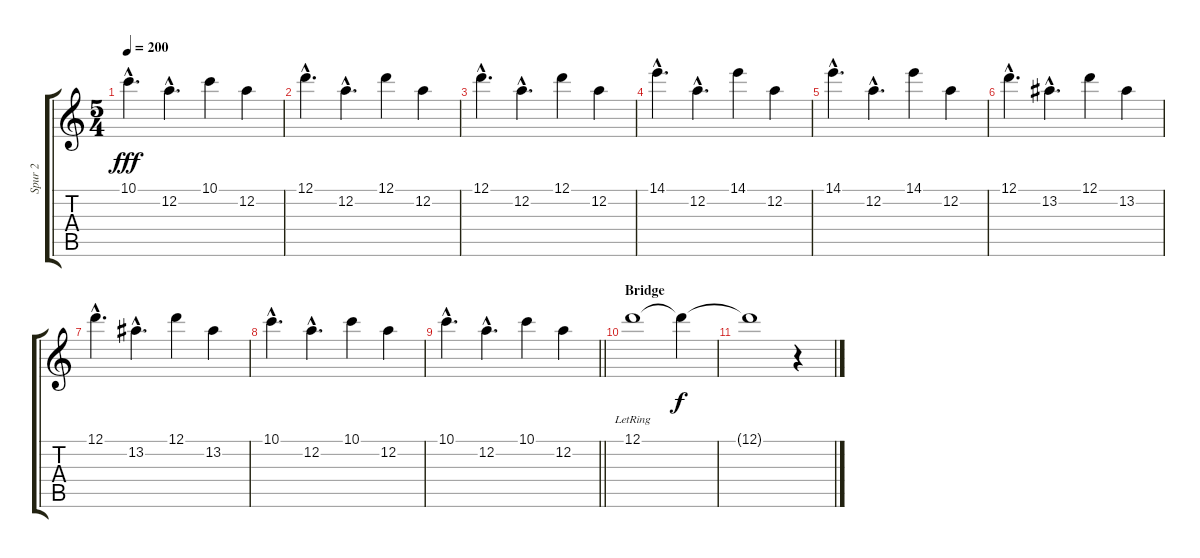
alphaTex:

\track ("Spur 2" "Spur 2") {instrument overdrivenguitar}
\staff {score tabs}
\tuning (D4 A3 F3 C3 G2 C2) {hide}
\ts (5 4)
\tempo 200
\clef g2
\ks c
10.1{hac}.4{d dy fff} 12.2{hac}.4{d} 10.1.4 12.2.4 |
12.1{hac}.4{d} 12.2{hac}.4{d} 12.1.4 12.2.4 |
12.1{hac}.4{d} 12.2{hac}.4{d} 12.1.4 12.2.4 |
14.1{hac}.4{d} 12.2{hac}.4{d} 14.1.4 12.2.4 |
14.1{hac}.4{d} 12.2{hac}.4{d} 14.1.4 12.2.4 |
12.1{hac}.4{d} 13.2{hac}.4{d} 12.1.4 13.2.4 |
12.1{hac}.4{d} 13.2{hac}.4{d} 12.1.4 13.2.4 |
10.1{hac}.4{d} 12.2{hac}.4{d} 10.1.4 12.2.4 |
\barLineRight lightlight
10.1{hac}.4{d} 12.2{hac}.4{d} 10.1.4 12.2.4 |
\section ("" "Bridge")
12.1{lr}.1 12.1{t}.4{dy f} |
12.1{t}.1 r.4
